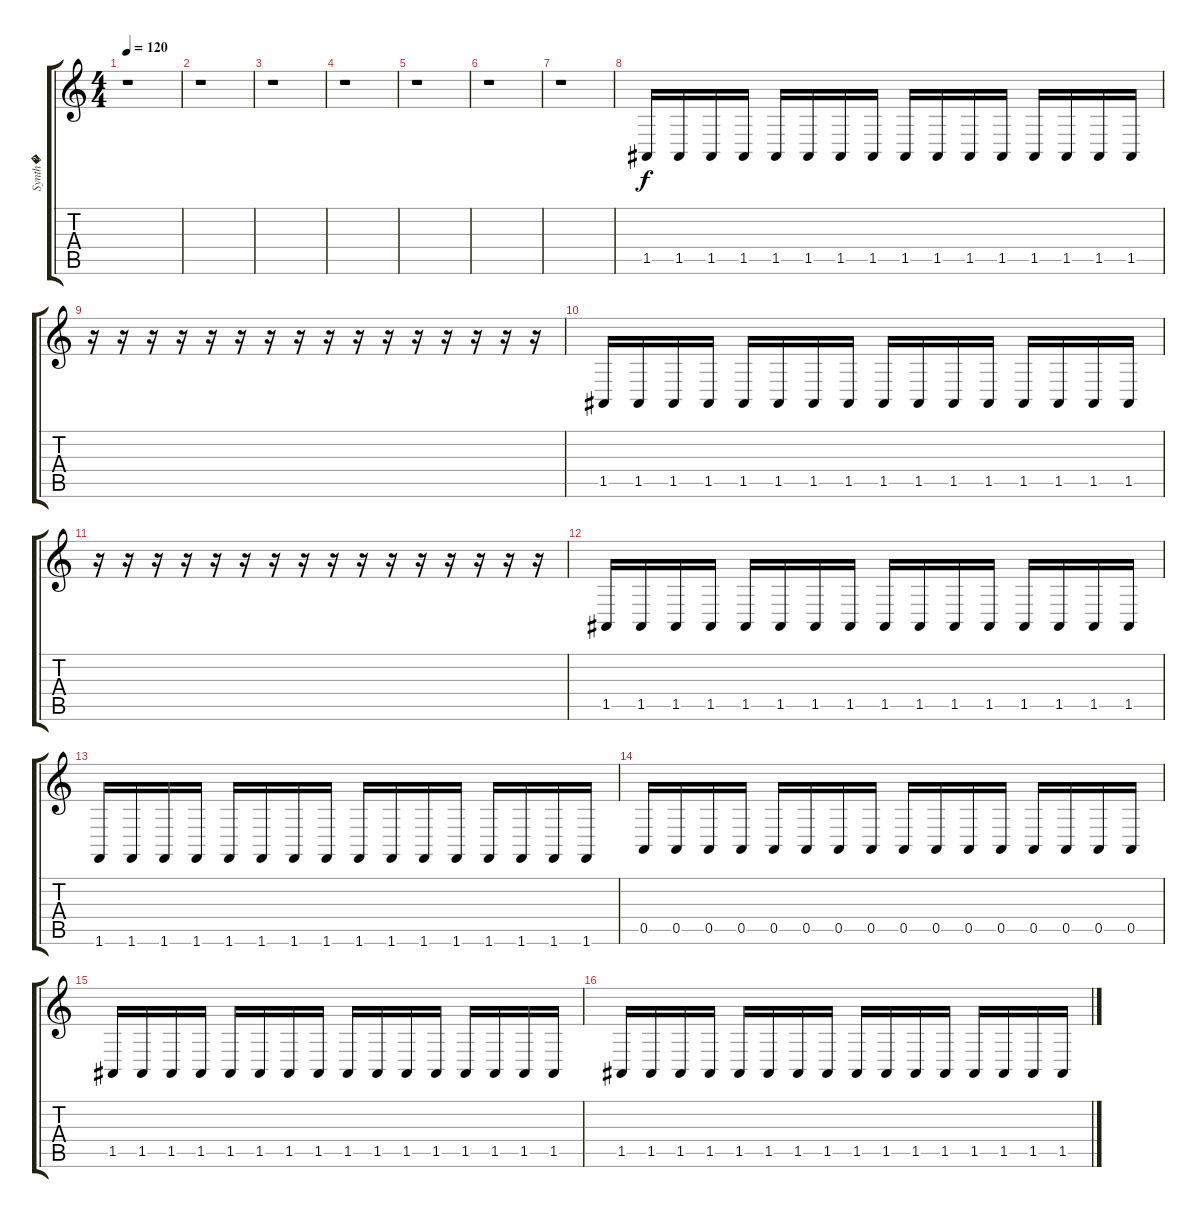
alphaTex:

\track ("Synth�" "Synth�") {instrument synthbrass1}
\staff {score tabs}
\tuning (E4 B3 G3 D3 A2 E2) {hide}
\ts (4 4)
\tempo 120
\clef g2
\ks c
r.1{dy f} |
r.1 |
r.1 |
r.1 |
r.1 |
r.1 |
r.1 |
1.5.16 1.5.16 1.5.16 1.5.16 1.5.16 1.5.16 1.5.16 1.5.16 1.5.16 1.5.16 1.5.16 1.5.16 1.5.16 1.5.16 1.5.16 1.5.16 |
r.16 r.16 r.16 r.16 r.16 r.16 r.16 r.16 r.16 r.16 r.16 r.16 r.16 r.16 r.16 r.16 |
1.5.16 1.5.16 1.5.16 1.5.16 1.5.16 1.5.16 1.5.16 1.5.16 1.5.16 1.5.16 1.5.16 1.5.16 1.5.16 1.5.16 1.5.16 1.5.16 |
r.16 r.16 r.16 r.16 r.16 r.16 r.16 r.16 r.16 r.16 r.16 r.16 r.16 r.16 r.16 r.16 |
1.5.16 1.5.16 1.5.16 1.5.16 1.5.16 1.5.16 1.5.16 1.5.16 1.5.16 1.5.16 1.5.16 1.5.16 1.5.16 1.5.16 1.5.16 1.5.16 |
1.6.16 1.6.16 1.6.16 1.6.16 1.6.16 1.6.16 1.6.16 1.6.16 1.6.16 1.6.16 1.6.16 1.6.16 1.6.16 1.6.16 1.6.16 1.6.16 |
0.5.16 0.5.16 0.5.16 0.5.16 0.5.16 0.5.16 0.5.16 0.5.16 0.5.16 0.5.16 0.5.16 0.5.16 0.5.16 0.5.16 0.5.16 0.5.16 |
1.5.16 1.5.16 1.5.16 1.5.16 1.5.16 1.5.16 1.5.16 1.5.16 1.5.16 1.5.16 1.5.16 1.5.16 1.5.16 1.5.16 1.5.16 1.5.16 |
1.5.16 1.5.16 1.5.16 1.5.16 1.5.16 1.5.16 1.5.16 1.5.16 1.5.16 1.5.16 1.5.16 1.5.16 1.5.16 1.5.16 1.5.16 1.5.16
